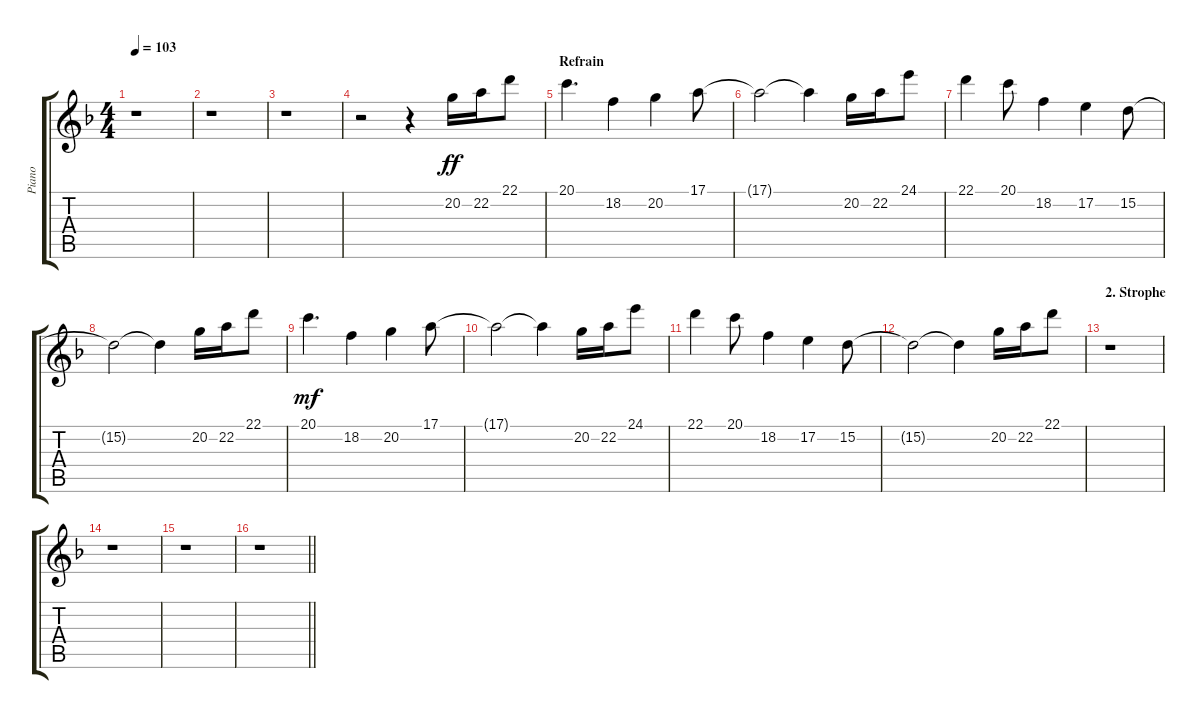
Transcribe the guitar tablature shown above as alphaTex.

\track ("Piano" "Piano") {instrument acousticgrandpiano}
\staff {score tabs}
\tuning (E4 B3 G3 D3 A2 E2) {hide}
\ts (4 4)
\tempo 103
\clef g2
\ks dminor
r.1{dy ff} |
r.1 |
r.1 |
r.2 r.4 20.2.16 22.2.16 22.1.8 |
\section ("" "Refrain")
20.1.4{d} 18.2.4 20.2.4 17.1.8 |
17.1{t}.2 17.1{t}.4 20.2.16 22.2.16 24.1.8 |
22.1.4 20.1.8 18.2.4 17.2.4 15.2.8 |
15.2{t}.2 15.2{t}.4 20.2.16 22.2.16 22.1.8 |
20.1.4{d dy mf} 18.2.4 20.2.4 17.1.8 |
17.1{t}.2 17.1{t}.4 20.2.16 22.2.16 24.1.8 |
22.1.4 20.1.8 18.2.4 17.2.4 15.2.8 |
15.2{t}.2 15.2{t}.4 20.2.16 22.2.16 22.1.8 |
\section ("" "2. Strophe")
r.1 |
r.1 |
r.1 |
\barLineRight lightlight
r.1
